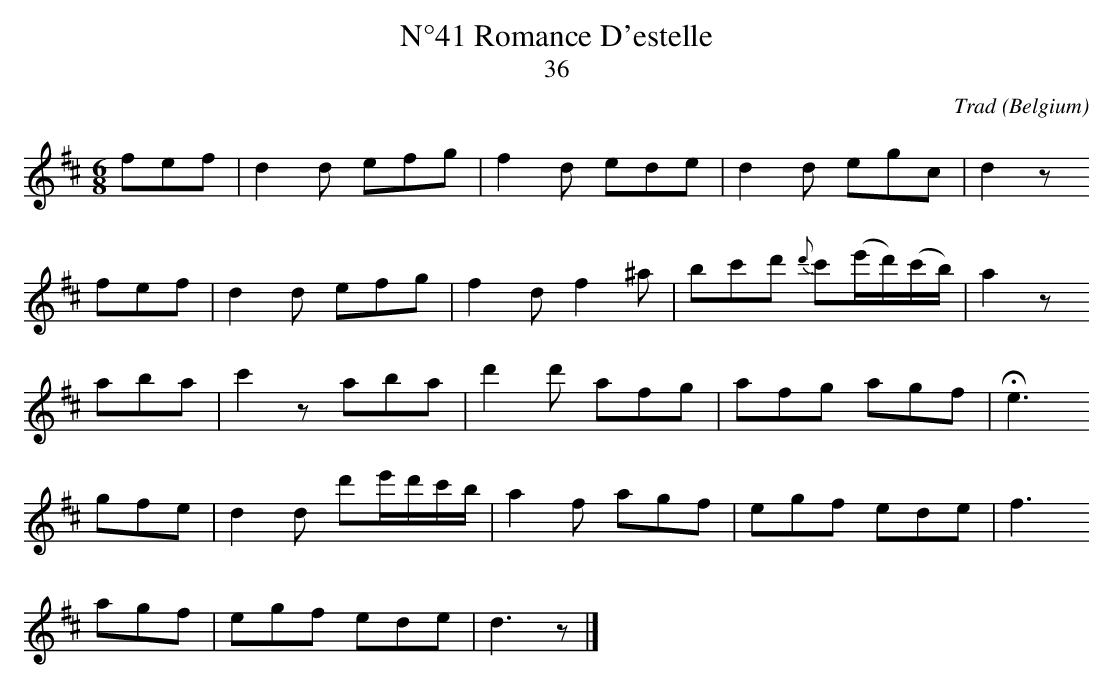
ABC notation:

X:1
T:N°41 Romance D'estelle
T:36
C:Trad
O:Belgium
M:6/8
L:1/8
K:Dmaj
fef|d2d efg|f2d ede|d2d egc|d2z
fef|d2d efg|f2d f2^a|bc'd' {d'}c'(e'/d'/)(c'/b/)|a2z
aba|c'2z aba|d'2d' afg|afg agf|!fermata!e3
gfe|d2d d'e'/d'/c'/b/|a2f agf|egf ede|f3
agf|egf ede|d3 z|]
